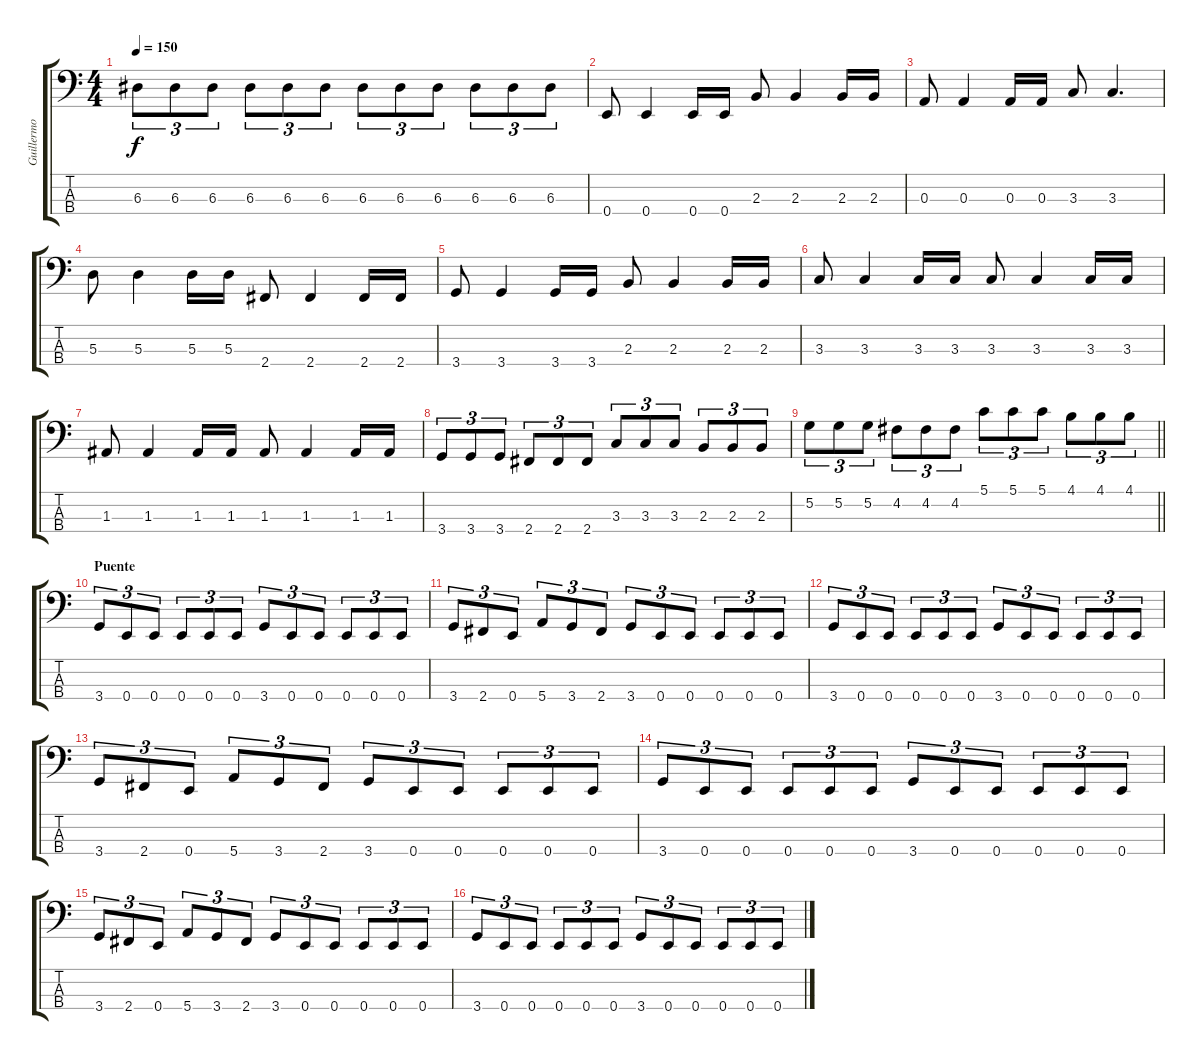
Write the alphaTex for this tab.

\track ("Guillermo Sánchez" "Guillermo ") {instrument electricbasspick}
\staff {score tabs}
\tuning (G2 D2 A1 E1) {hide}
\ts (4 4)
\tempo 150
\clef f4
\ks c
6.3.8{tu (3 2) dy f} 6.3.8{tu (3 2)} 6.3.8{tu (3 2)} 6.3.8{tu (3 2)} 6.3.8{tu (3 2)} 6.3.8{tu (3 2)} 6.3.8{tu (3 2)} 6.3.8{tu (3 2)} 6.3.8{tu (3 2)} 6.3.8{tu (3 2)} 6.3.8{tu (3 2)} 6.3.8{tu (3 2)} |
0.4.8 0.4.4 0.4.16 0.4.16 2.3.8 2.3.4 2.3.16 2.3.16 |
0.3.8 0.3.4 0.3.16 0.3.16 3.3.8 3.3.4{d} |
5.3.8 5.3.4 5.3.16 5.3.16 2.4.8 2.4.4 2.4.16 2.4.16 |
3.4.8 3.4.4 3.4.16 3.4.16 2.3.8 2.3.4 2.3.16 2.3.16 |
3.3.8 3.3.4 3.3.16 3.3.16 3.3.8 3.3.4 3.3.16 3.3.16 |
1.3.8 1.3.4 1.3.16 1.3.16 1.3.8 1.3.4 1.3.16 1.3.16 |
3.4.8{tu (3 2)} 3.4.8{tu (3 2)} 3.4.8{tu (3 2)} 2.4.8{tu (3 2)} 2.4.8{tu (3 2)} 2.4.8{tu (3 2)} 3.3.8{tu (3 2)} 3.3.8{tu (3 2)} 3.3.8{tu (3 2)} 2.3.8{tu (3 2)} 2.3.8{tu (3 2)} 2.3.8{tu (3 2)} |
\barLineRight lightlight
5.2.8{tu (3 2)} 5.2.8{tu (3 2)} 5.2.8{tu (3 2)} 4.2.8{tu (3 2)} 4.2.8{tu (3 2)} 4.2.8{tu (3 2)} 5.1.8{tu (3 2)} 5.1.8{tu (3 2)} 5.1.8{tu (3 2)} 4.1.8{tu (3 2)} 4.1.8{tu (3 2)} 4.1.8{tu (3 2)} |
\section ("" "Puente")
3.4.8{tu (3 2)} 0.4.8{tu (3 2)} 0.4.8{tu (3 2)} 0.4.8{tu (3 2)} 0.4.8{tu (3 2)} 0.4.8{tu (3 2)} 3.4.8{tu (3 2)} 0.4.8{tu (3 2)} 0.4.8{tu (3 2)} 0.4.8{tu (3 2)} 0.4.8{tu (3 2)} 0.4.8{tu (3 2)} |
3.4.8{tu (3 2)} 2.4.8{tu (3 2)} 0.4.8{tu (3 2)} 5.4.8{tu (3 2)} 3.4.8{tu (3 2)} 2.4.8{tu (3 2)} 3.4.8{tu (3 2)} 0.4.8{tu (3 2)} 0.4.8{tu (3 2)} 0.4.8{tu (3 2)} 0.4.8{tu (3 2)} 0.4.8{tu (3 2)} |
3.4.8{tu (3 2)} 0.4.8{tu (3 2)} 0.4.8{tu (3 2)} 0.4.8{tu (3 2)} 0.4.8{tu (3 2)} 0.4.8{tu (3 2)} 3.4.8{tu (3 2)} 0.4.8{tu (3 2)} 0.4.8{tu (3 2)} 0.4.8{tu (3 2)} 0.4.8{tu (3 2)} 0.4.8{tu (3 2)} |
3.4.8{tu (3 2)} 2.4.8{tu (3 2)} 0.4.8{tu (3 2)} 5.4.8{tu (3 2)} 3.4.8{tu (3 2)} 2.4.8{tu (3 2)} 3.4.8{tu (3 2)} 0.4.8{tu (3 2)} 0.4.8{tu (3 2)} 0.4.8{tu (3 2)} 0.4.8{tu (3 2)} 0.4.8{tu (3 2)} |
3.4.8{tu (3 2)} 0.4.8{tu (3 2)} 0.4.8{tu (3 2)} 0.4.8{tu (3 2)} 0.4.8{tu (3 2)} 0.4.8{tu (3 2)} 3.4.8{tu (3 2)} 0.4.8{tu (3 2)} 0.4.8{tu (3 2)} 0.4.8{tu (3 2)} 0.4.8{tu (3 2)} 0.4.8{tu (3 2)} |
3.4.8{tu (3 2)} 2.4.8{tu (3 2)} 0.4.8{tu (3 2)} 5.4.8{tu (3 2)} 3.4.8{tu (3 2)} 2.4.8{tu (3 2)} 3.4.8{tu (3 2)} 0.4.8{tu (3 2)} 0.4.8{tu (3 2)} 0.4.8{tu (3 2)} 0.4.8{tu (3 2)} 0.4.8{tu (3 2)} |
3.4.8{tu (3 2)} 0.4.8{tu (3 2)} 0.4.8{tu (3 2)} 0.4.8{tu (3 2)} 0.4.8{tu (3 2)} 0.4.8{tu (3 2)} 3.4.8{tu (3 2)} 0.4.8{tu (3 2)} 0.4.8{tu (3 2)} 0.4.8{tu (3 2)} 0.4.8{tu (3 2)} 0.4.8{tu (3 2)}
